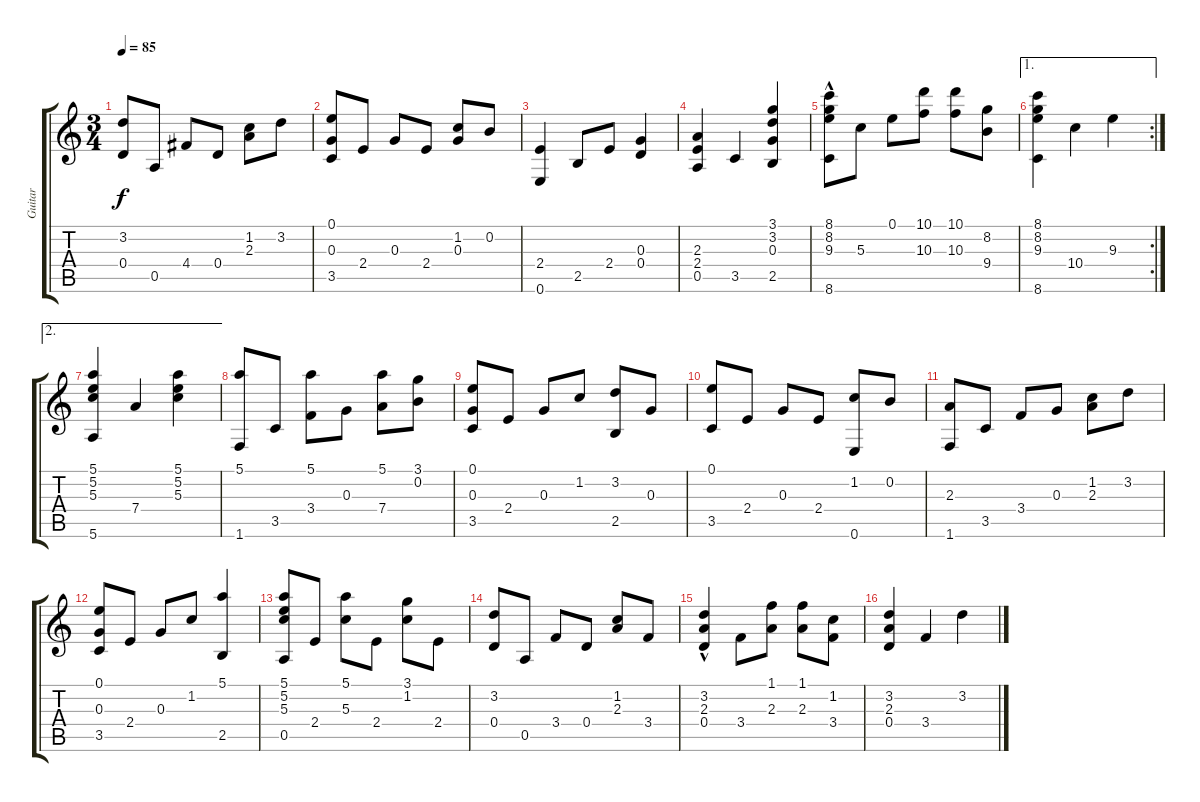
\track ("Guitar" "Guitar") {instrument acousticguitarnylon}
\staff {score tabs}
\tuning (E4 B3 G3 D3 A2 E2) {hide}
\ts (3 4)
\tempo 85
\clef g2
\ks c
(3.2 0.4).8{dy f} 0.5.8 4.4.8 0.4.8 (1.2 2.3).8 3.2.8 |
(0.1 0.3 3.5).8 2.4.8 0.3.8 2.4.8 (1.2 0.3).8 0.2.8 |
(2.4 0.6).4 2.5.8 2.4.8 (0.3 0.4).4 |
(2.3 2.4 0.5).4 3.5.4 (3.1 3.2 0.3 2.5).4 |
(8.1{hac} 8.2{hac} 9.3 8.6).8 5.3.8 0.1.8 (10.1 10.3).8 (10.1 10.3).8 (8.2 9.4).8 |
\ae 1
\rc 2
(8.1 8.2 9.3 8.6).4 10.4.4 9.3.4 |
\ae 2
(5.1 5.2 5.3 5.6).4 7.4.4 (5.1 5.2 5.3).4 |
(5.1 1.6).8 3.5.8 (5.1 3.4).8 0.3.8 (5.1 7.4).8 (3.1 0.2).8 |
(0.1 0.3 3.5).8 2.4.8 0.3.8 1.2.8 (3.2 2.5).8 0.3.8 |
(0.1 3.5).8 2.4.8 0.3.8 2.4.8 (1.2 0.6).8 0.2.8 |
(2.3 1.6).8 3.5.8 3.4.8 0.3.8 (1.2 2.3).8 3.2.8 |
(0.1 0.3 3.5).8 2.4.8 0.3.8 1.2.8 (5.1 2.5).4 |
(5.1 5.2 5.3 0.5).8 2.4.8 (5.1 5.3).8 2.4.8 (3.1 1.2).8 2.4.8 |
(3.2 0.4).8 0.5.8 3.4.8 0.4.8 (1.2 2.3).8 3.4.8 |
(3.2{hac} 2.3{hac} 0.4).4 3.4.8 (1.1 2.3).8 (1.1 2.3).8 (1.2 3.4).8 |
(3.2 2.3 0.4).4 3.4.4 3.2.4
